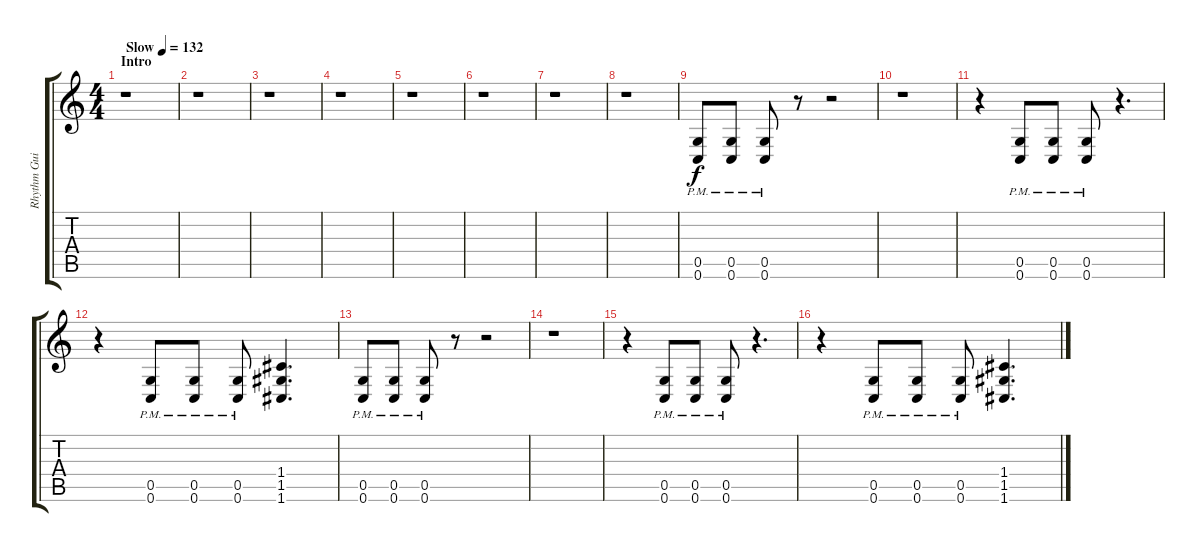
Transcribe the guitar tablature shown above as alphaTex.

\track ("Rhythm Guitar (elec. w/dist.) " "Rhythm Gui") {instrument distortionguitar}
\staff {score tabs}
\tuning (D4 A3 F3 C3 G2 C2) {hide}
\ts (4 4)
\section ("" "Intro")
\tempo (132 "Slow")
\clef g2
\ks c
r.1{dy f instrument distortionguitar} |
r.1 |
r.1 |
r.1 |
r.1 |
r.1 |
r.1 |
r.1 |
(0.5{pm} 0.6{pm}).8 (0.5{pm} 0.6{pm}).8 (0.5{pm} 0.6{pm}).8 r.8 r.2 |
r.1 |
r.4 (0.5{pm} 0.6{pm}).8 (0.5{pm} 0.6{pm}).8 (0.5{pm} 0.6{pm}).8 r.4{d} |
r.4 (0.5{pm} 0.6{pm}).8 (0.5{pm} 0.6{pm}).8 (0.5{pm} 0.6{pm}).8 (1.4 1.5 1.6).4{d} |
(0.5{pm} 0.6{pm}).8 (0.5{pm} 0.6{pm}).8 (0.5{pm} 0.6{pm}).8 r.8 r.2 |
r.1 |
r.4 (0.5{pm} 0.6{pm}).8 (0.5{pm} 0.6{pm}).8 (0.5{pm} 0.6{pm}).8 r.4{d} |
r.4 (0.5{pm} 0.6{pm}).8 (0.5{pm} 0.6{pm}).8 (0.5{pm} 0.6{pm}).8 (1.4 1.5 1.6).4{d}
